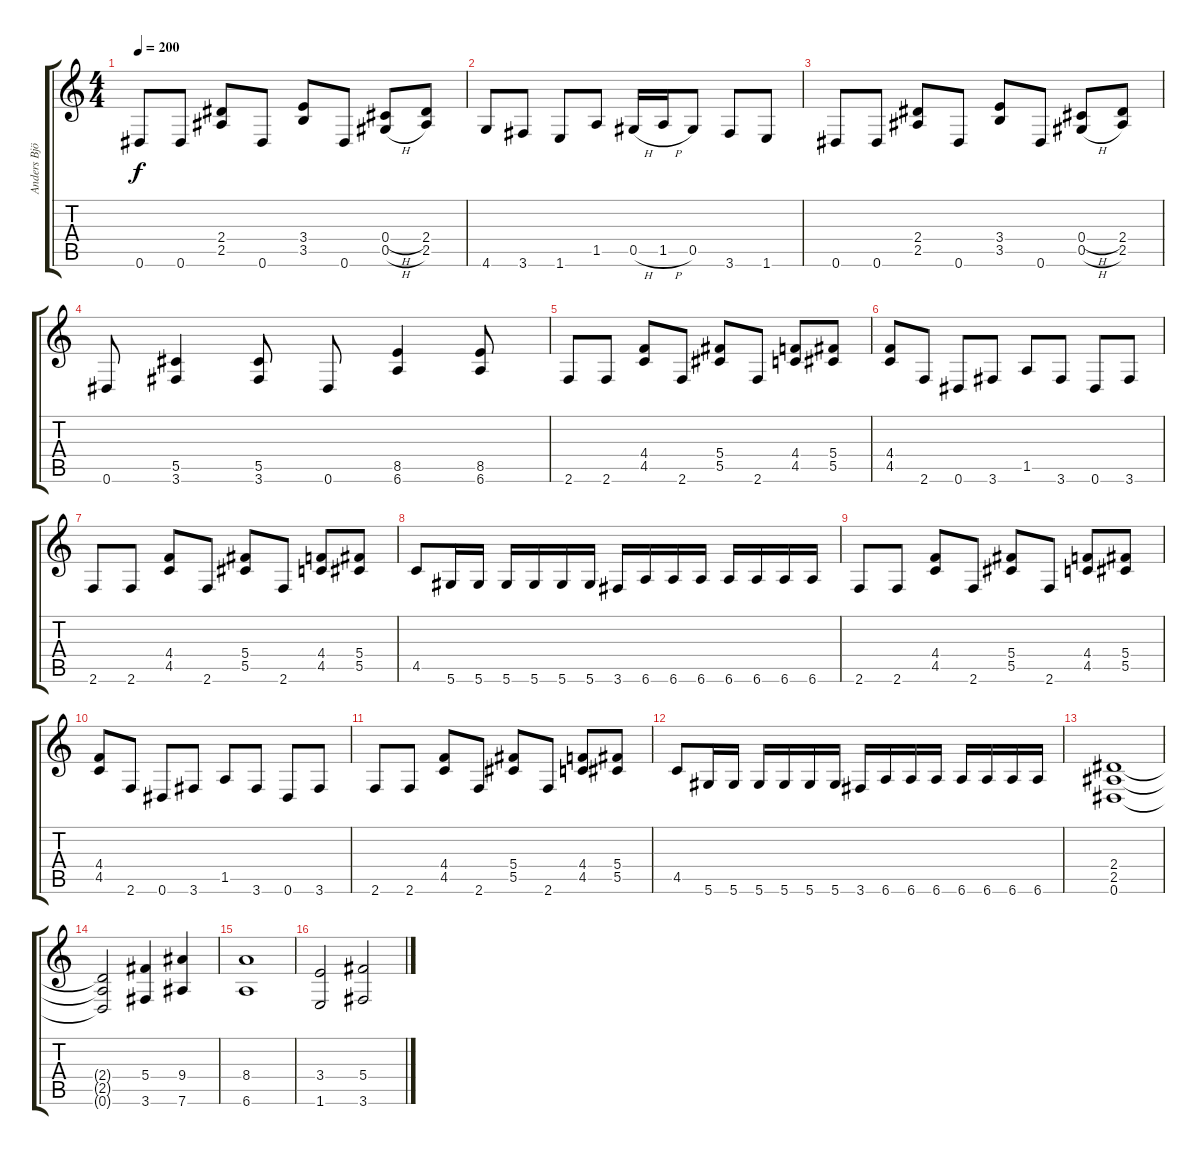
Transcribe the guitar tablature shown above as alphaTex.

\track ("Anders Björler" "Anders Bjö") {instrument distortionguitar}
\staff {score tabs}
\tuning (Eb4 Bb3 Gb3 Db3 Ab2 Eb2) {hide}
\ts (4 4)
\tempo 200
\clef g2
\ks c
0.6.8{dy f} 0.6.8 (2.4 2.5).8 0.6.8 (3.4 3.5).8 0.6.8 (0.4{h} 0.5{h}).8 (2.4 2.5).8 |
4.6.8 3.6.8 1.6.8 1.5.8 0.5{h}.16 1.5{h}.16 0.5.8 3.6.8 1.6.8 |
0.6.8 0.6.8 (2.4 2.5).8 0.6.8 (3.4 3.5).8 0.6.8 (0.4{h} 0.5{h}).8 (2.4 2.5).8 |
0.6.8 (5.5 3.6).4 (5.5 3.6).8 0.6.8 (8.5 6.6).4 (8.5 6.6).8 |
2.6.8 2.6.8 (4.4 4.5).8 2.6.8 (5.4 5.5).8 2.6.8 (4.4 4.5).8 (5.4 5.5).8 |
(4.4 4.5).8 2.6.8 0.6.8 3.6.8 1.5.8 3.6.8 0.6.8 3.6.8 |
2.6.8 2.6.8 (4.4 4.5).8 2.6.8 (5.4 5.5).8 2.6.8 (4.4 4.5).8 (5.4 5.5).8 |
4.5.8 5.6.16 5.6.16 5.6.16 5.6.16 5.6.16 5.6.16 3.6.16 6.6.16 6.6.16 6.6.16 6.6.16 6.6.16 6.6.16 6.6.16 |
2.6.8 2.6.8 (4.4 4.5).8 2.6.8 (5.4 5.5).8 2.6.8 (4.4 4.5).8 (5.4 5.5).8 |
(4.4 4.5).8 2.6.8 0.6.8 3.6.8 1.5.8 3.6.8 0.6.8 3.6.8 |
2.6.8 2.6.8 (4.4 4.5).8 2.6.8 (5.4 5.5).8 2.6.8 (4.4 4.5).8 (5.4 5.5).8 |
4.5.8 5.6.16 5.6.16 5.6.16 5.6.16 5.6.16 5.6.16 3.6.16 6.6.16 6.6.16 6.6.16 6.6.16 6.6.16 6.6.16 6.6.16 |
(2.4 2.5 0.6).1 |
(2.4{t} 2.5{t} 0.6{t}).2 (5.4 3.6).4 (9.4 7.6).4 |
(8.4 6.6).1 |
(3.4 1.6).2 (5.4 3.6).2
